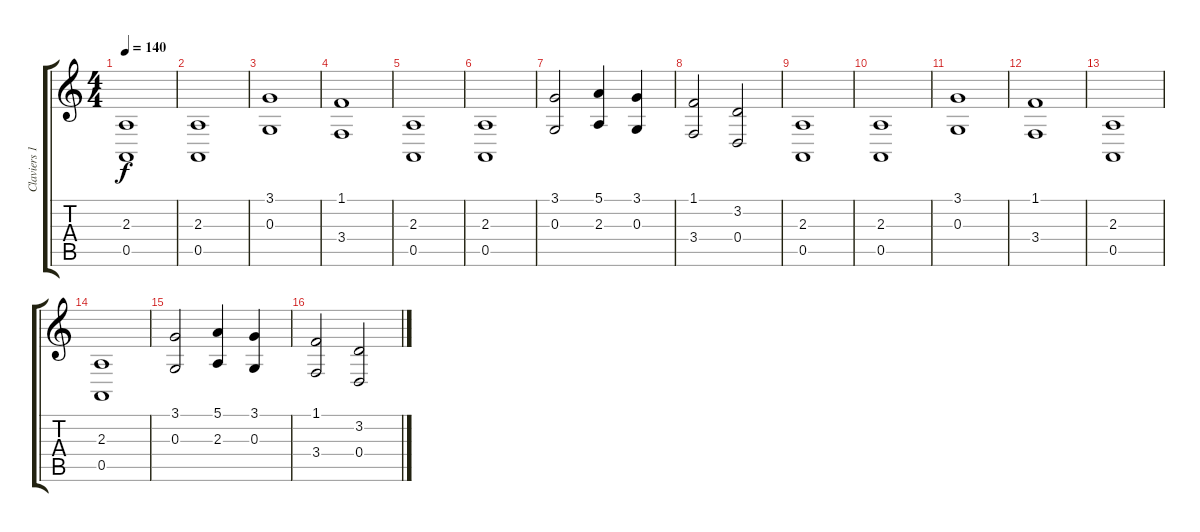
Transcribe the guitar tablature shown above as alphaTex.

\track ("Claviers 1" "Claviers 1") {instrument fx2soundtrack}
\staff {score tabs}
\tuning (E4 B3 G3 D3 A2 E2) {hide}
\ts (4 4)
\tempo 140
\clef g2
\ks c
(2.3 0.5).1{dy f} |
(2.3 0.5).1 |
(3.1 0.3).1 |
(1.1 3.4).1 |
(2.3 0.5).1 |
(2.3 0.5).1 |
(3.1 0.3).2 (5.1 2.3).4 (3.1 0.3).4 |
(1.1 3.4).2 (3.2 0.4).2 |
(2.3 0.5).1{volume 6} |
(2.3 0.5).1 |
(3.1 0.3).1 |
(1.1 3.4).1 |
(2.3 0.5).1{volume 0} |
(2.3 0.5).1 |
(3.1 0.3).2 (5.1 2.3).4 (3.1 0.3).4 |
(1.1 3.4).2 (3.2 0.4).2
